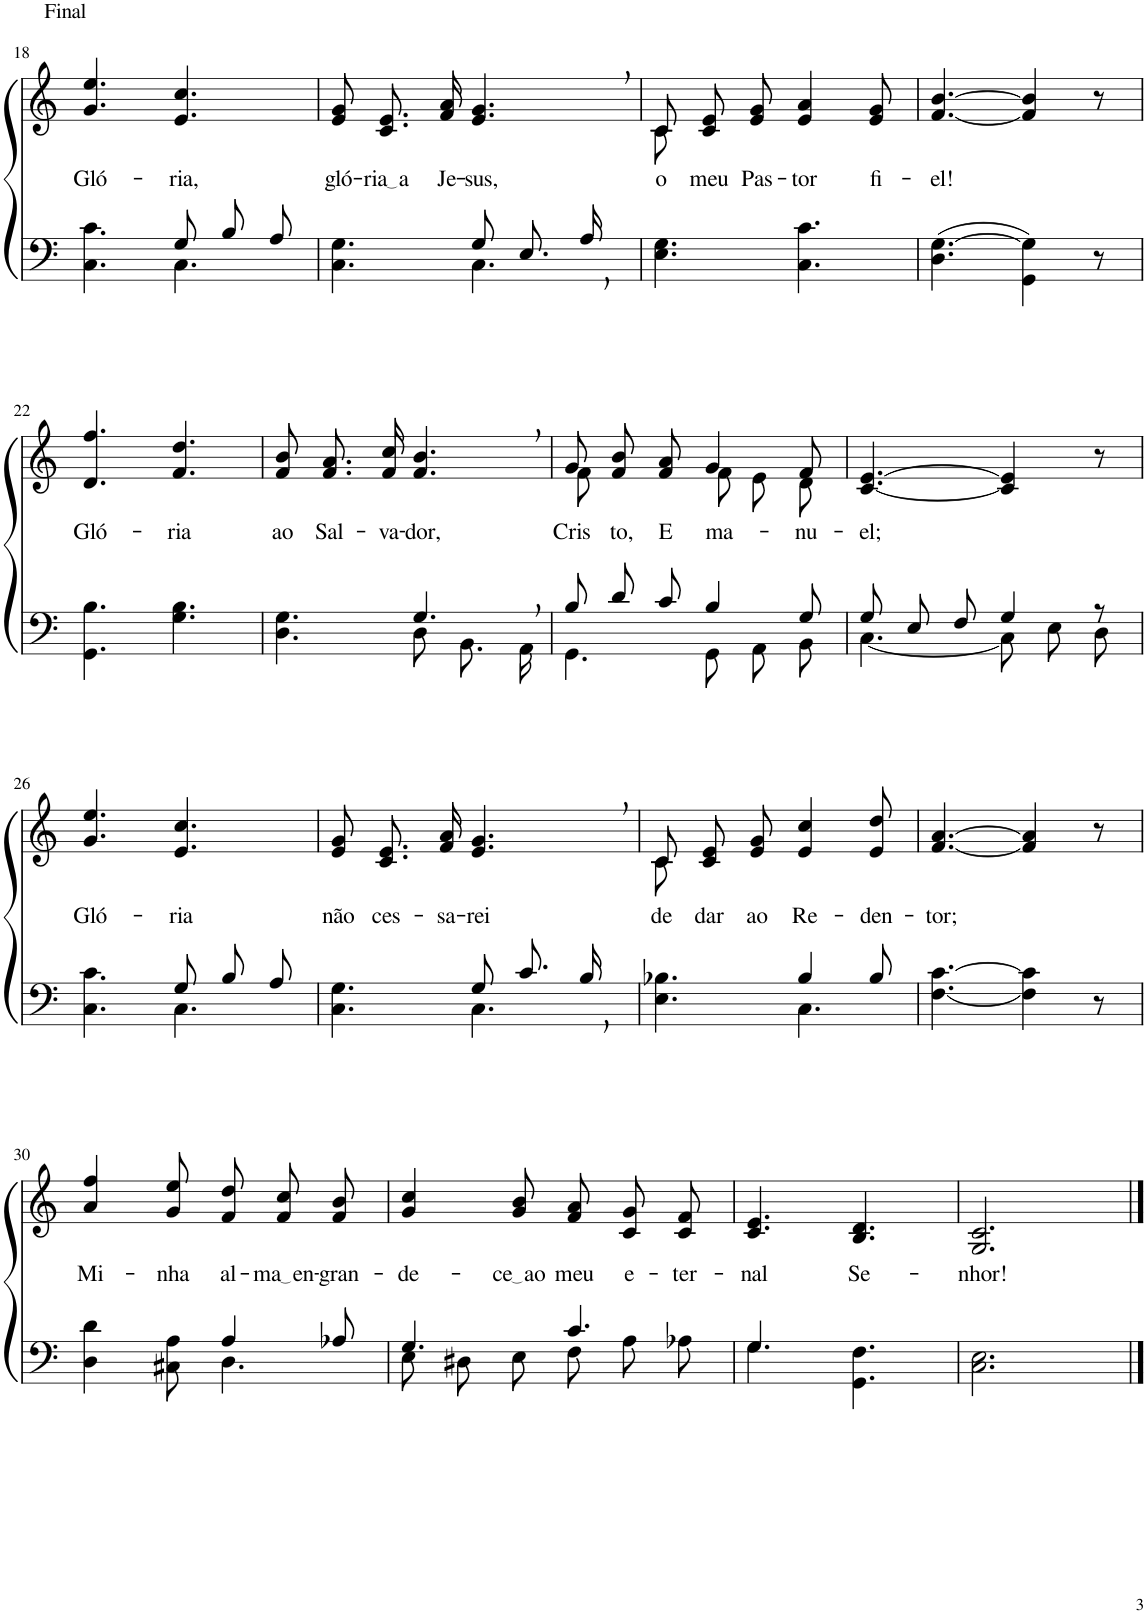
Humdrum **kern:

**kern	**kern	**text
*part2	*part1	*part1
*staff2	*staff1	*staff1
*I"Parte III e IV	*I"Parte I e II	*
!!LO:PB:g=z
*clefF4	*clefG2	*
*k[]	*k[]	*
*M6/8	*M6/8	*
=18	=18	=18
*^	*	*
!	!	!LO:TX:a:t=Final	!
!	!	!	!LO:LY:b
4.ryy	4.C\ 4.c\	4.g/ 4.ee/	Gló-
!	!	!	!LO:LY:b
8G/L	4.C\	4.e/ 4.cc/	-ria,
8B/	.	.	.
8A/J	.	.	.
=19	=19	=19	=19
!	!	!	!LO:LY:b
4.ryy	4.C\ 4.G\	8e/ 8g/L	gló-
!	!	!	!LO:LY:b
.	.	8.c/ 8.e/	ria a
!	!	!	!LO:LY:b
.	.	16f/ 16a/Jk	Je-
!	!	!	!LO:LY:b
8G/L	4.C\	4.e/, 4.g/,	-sus,
8.E/	.	.	.
16A,/Jk	.	.	.
*v	*v	*	*
=20	=20	=20
*	*^	*
!	!	!	!LO:LY:b
4.E\ 4.G\	8c/L	8c\	o
!	!	!	!LO:LY:b
.	8c/ 8e/	2ryy	meu
!	!	!	!LO:LY:b
.	8e/ 8g/J	.	Pas-
!	!	!	!LO:LY:b
4.C\ 4.c\	4e/ 4a/	.	-tor
!	!	!	!LO:LY:b
.	8e/ 8g/	8ryy	fi-
=21	=21	=21	=21
!	!	!	!LO:LY:b
*	*v	*v	*
(4.D\ [4.G\	[4.f/ [4.b/	-el!
4GG\ 4G\])	4f/] 4b/]	.
8r	8r	.
!!LO:LB:g=z
=22	=22	=22
!	!	!LO:LY:b
4.GG\ 4.B\	4.d/ 4.ff/	Gló-
!	!	!LO:LY:b
4.G\ 4.B\	4.f/ 4.dd/	-ria
=23	=23	=23
*^	*	*
!	!	!	!LO:LY:b
4.ryy	4.D\ 4.G\	8f/ 8b/L	ao
!	!	!	!LO:LY:b
.	.	8.f/ 8.a/	Sal-
!	!	!	!LO:LY:b
.	.	16f/ 16cc/Jk	-va-
!	!	!	!LO:LY:b
4.G,/	8D\L	4.f/, 4.b/,	-dor,
.	8.BB\	.	.
.	16AA\Jk	.	.
=24	=24	=24	=24
*	*	*^	*
!	!	!	!	!LO:LY:b
8B/L	4.GG\	8g/L	8f\L	Cris-
!	!	!	!	!LO:LY:b
8d/	.	8f/ 8b/	4ryy	-to,
!	!	!	!	!LO:LY:b
8c/J	.	8f/ 8a/J	.	E-
!	!	!	!	!LO:LY:b
4B/	8GG\L	4g/	8f\	-ma-
.	8AA\	.	8e\	.
!	!	!	!	!LO:LY:b
8G/	8BB\J	8f/	8d\J	-nu-
=25	=25	=25	=25	=25
!	!	!	!	!LO:LY:b
*	*	*v	*v	*
8G/L	[4.C\	[4.c/ [4.e/	-el;
8E/	.	.	.
8F/J	.	.	.
4G/	8C\L]	4c/] 4e/]	.
.	8E\	.	.
8r	8D\J	8r	.
!!LO:LB:g=z
=26	=26	=26	=26
!	!	!	!LO:LY:b
4.ryy	4.C\ 4.c\	4.g/ 4.ee/	Gló-
!	!	!	!LO:LY:b
8G/L	4.C\	4.e/ 4.cc/	-ria
8B/	.	.	.
8A/J	.	.	.
=27	=27	=27	=27
!	!	!	!LO:LY:b
4.ryy	4.C\ 4.G\	8e/ 8g/L	não
!	!	!	!LO:LY:b
.	.	8.c/ 8.e/	ces-
!	!	!	!LO:LY:b
.	.	16f/ 16a/Jk	-sa-
!	!	!	!LO:LY:b
8G/L	4.C\	4.e/, 4.g/,	-rei
8.c/	.	.	.
16B,/Jk	.	.	.
=28	=28	=28	=28
*	*	*^	*
!	!	!	!	!LO:LY:b
4.ryy	4.E\ 4.B-X\	8c/L	8c\	de
!	!	!	!	!LO:LY:b
.	.	8c/ 8e/	2ryy	dar
!	!	!	!	!LO:LY:b
.	.	8e/ 8g/J	.	ao
!	!	!	!	!LO:LY:b
4B-/	4.C\	4e/ 4cc/	.	Re-
!	!	!	!	!LO:LY:b
8B-/	.	8e/ 8dd/	8ryy	-den-
*v	*v	*	*	*
=29	=29	=29	=29
!	!	!	!LO:LY:b
*	*v	*v	*
[4.F\ [4.c\	[4.f/ [4.a/	-tor;
4F\] 4c\]	4f/] 4a/]	.
8r	8r	.
!!LO:LB:g=z
=30	=30	=30
*^	*	*
!	!	!	!LO:LY:b
4.ryy	4D\ 4d\	4a/ 4ff/	Mi-
!	!	!	!LO:LY:b
.	8C#X\ 8A\	8g/ 8ee/	-nha
!	!	!	!LO:LY:b
4A/	4.D\	8f/ 8dd/L	al-
!	!	!	!LO:LY:b
.	.	8f/ 8cc/	ma en
!	!	!	!LO:LY:b
8A-X/	.	8f/ 8b/J	-gran-
=31	=31	=31	=31
!	!	!	!LO:LY:b
4.G/	8E\L	4g/ 4cc/	-de-
.	8D#X\	.	.
!	!	!	!LO:LY:b
.	8E\J	8g/ 8b/	ce ao
!	!	!	!LO:LY:b
4.c/	8F\L	8f/ 8a/L	meu
!	!	!	!LO:LY:b
.	8A\	8c/ 8g/	e-
!	!	!	!LO:LY:b
.	8A-X\J	8c/ 8f/J	-ter-
=32	=32	=32	=32
!	!	!	!LO:LY:b
4.G/	4.G\	4.c/ 4.e/	-nal
!	!	!	!LO:LY:b
4.GG\ 4.F\	4.ryy	4.B/ 4.d/	Se-
=33	=33	=33	=33
!	!	!	!LO:LY:b
*v	*v	*	*
2.C\ 2.E\	2.G/ 2.c/	-nhor!
==	==	==
*-	*-	*-
